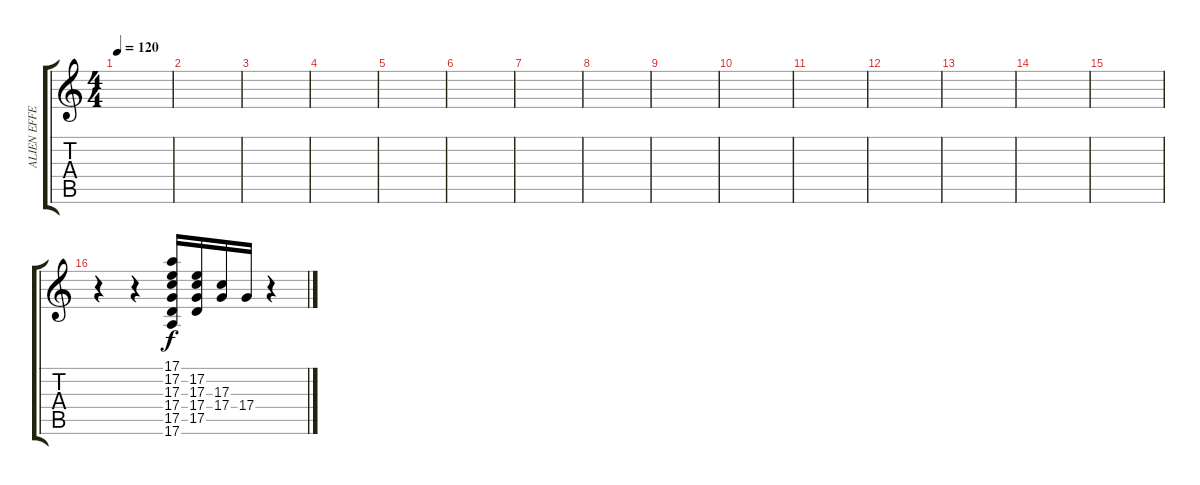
\track ("ALIEN EFFECTS 1" "ALIEN EFFE") {instrument pad8sweep}
\staff {score tabs}
\tuning (E4 B3 G3 D3 A2 E2) {hide}
\ts (4 4)
\tempo 120
\clef g2
\ks c
|
|
|
|
|
|
|
|
|
|
|
|
|
|
|
r.4 r.4 (17.1 17.2 17.3 17.4 17.5 17.6).16{volume 16 instrument reversecymbal} (17.2 17.3 17.4 17.5).16 (17.3 17.4).16 17.4.16 r.4
